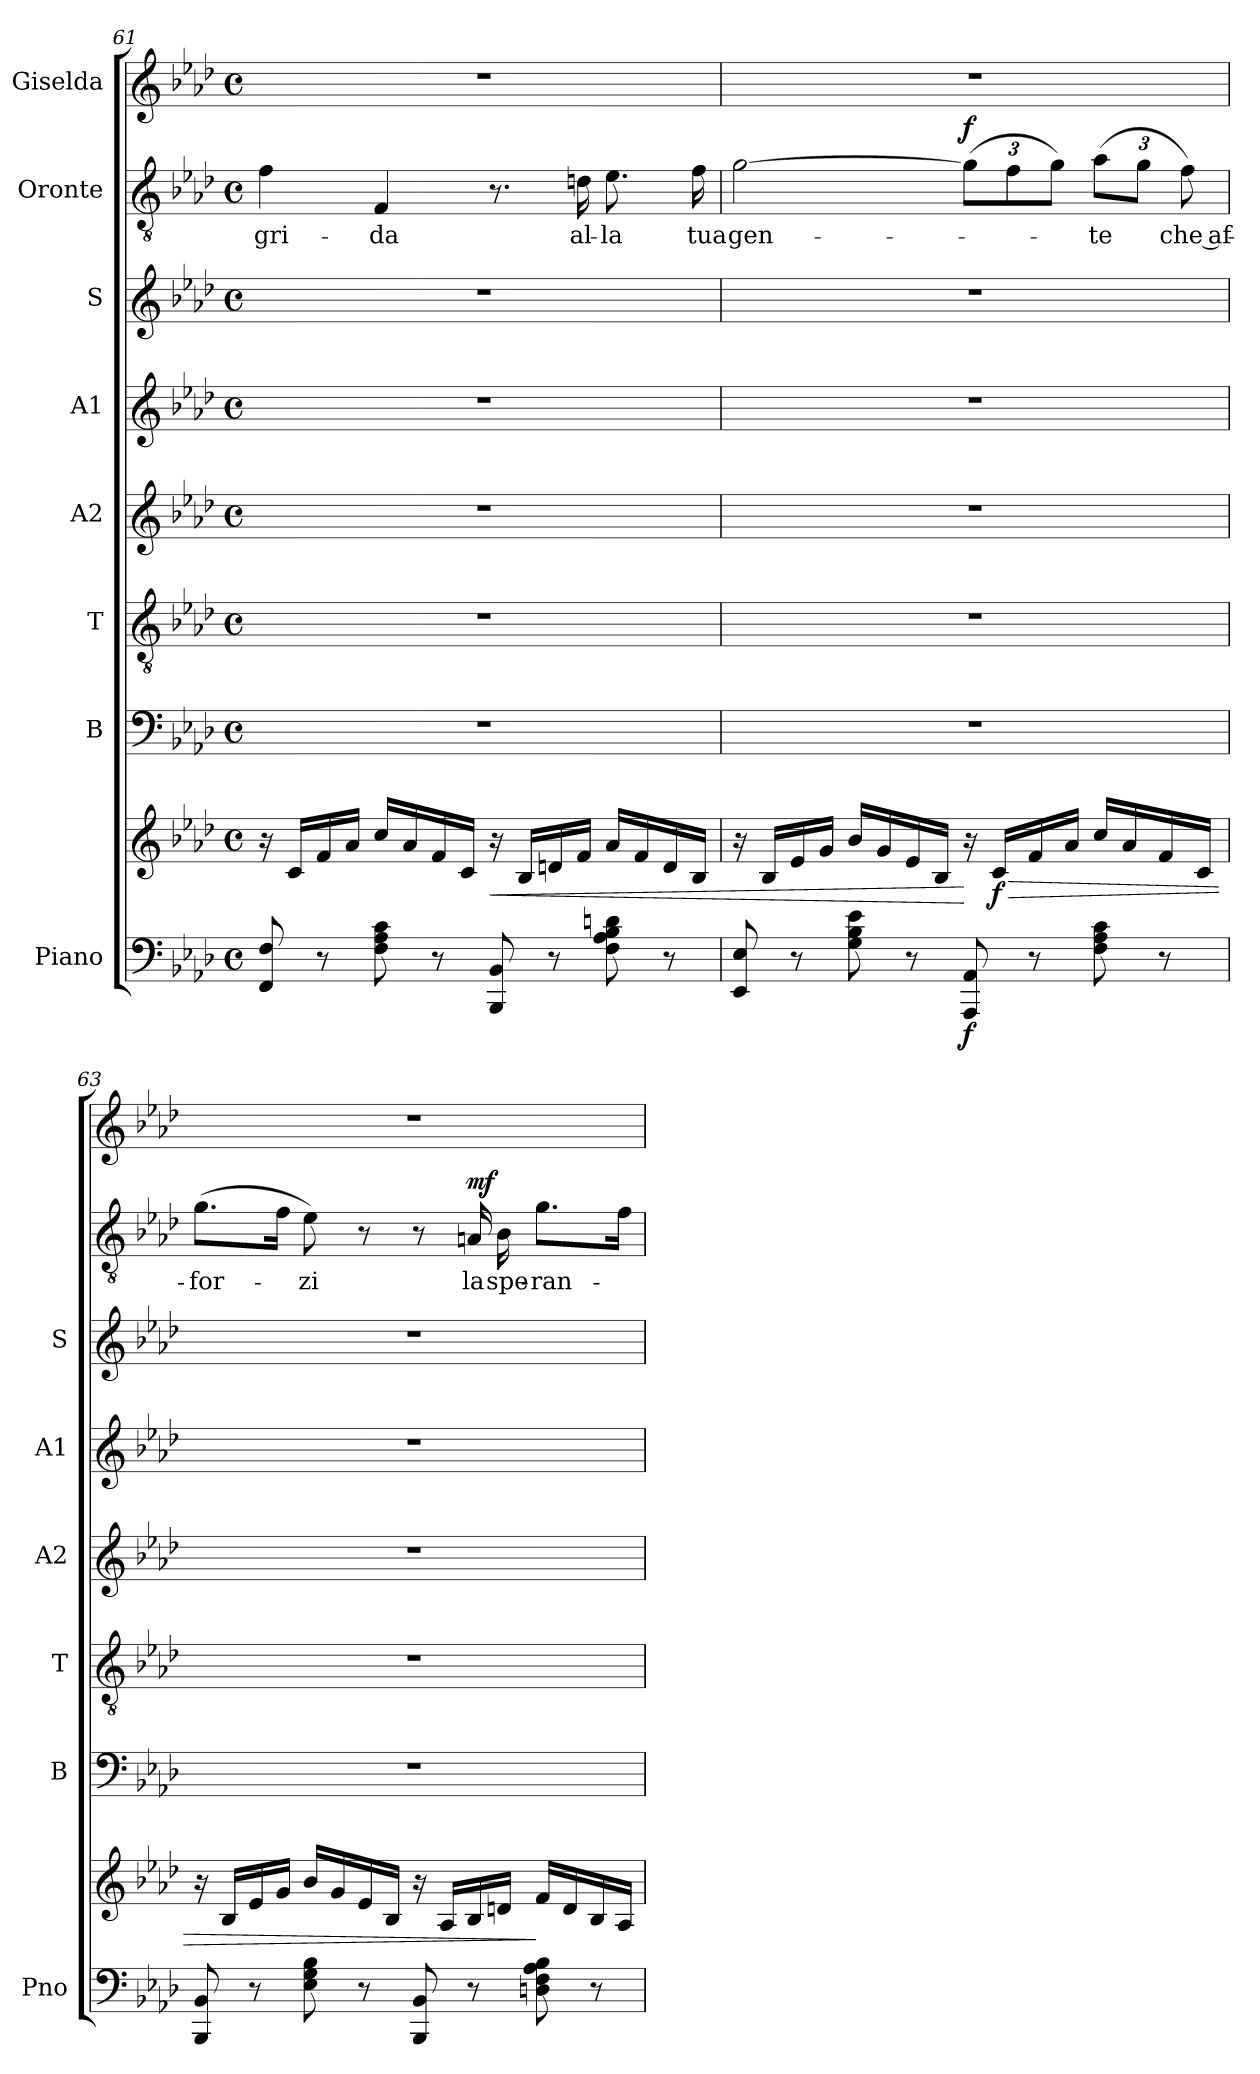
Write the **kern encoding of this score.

**kern	**kern	**dynam	**kern	**kern	**kern	**kern	**kern	**kern	**text	**dynam	**kern
*part8	*part8	*part8	*part7	*part6	*part5	*part4	*part3	*part2	*part2	*part2	*part1
*staff9	*staff8	*staff8/9	*staff7	*staff6	*staff5	*staff4	*staff3	*staff2	*staff2	*staff2	*staff1
*I"Piano	*	*	*I"B	*I"T	*I"A2	*I"A1	*I"S	*I"Oronte	*	*	*I"Giselda
*I'Pno	*	*	*I'B	*I'T	*I'A2	*I'A1	*I'S	*	*	*	*
!!LO:LB:g=z
*clefF4	*clefG2	*	*clefF4	*clefGv2	*clefG2	*clefG2	*clefG2	*clefGv2	*	*	*clefG2
*k[b-e-a-d-]	*k[b-e-a-d-]	*	*k[b-e-a-d-]	*k[b-e-a-d-]	*k[b-e-a-d-]	*k[b-e-a-d-]	*k[b-e-a-d-]	*k[b-e-a-d-]	*	*	*k[b-e-a-d-]
*M4/4	*M4/4	*	*M4/4	*M4/4	*M4/4	*M4/4	*M4/4	*M4/4	*	*	*M4/4
*met(c)	*met(c)	*	*met(c)	*met(c)	*met(c)	*met(c)	*met(c)	*met(c)	*	*	*met(c)
=61	=61	=61	=61	=61	=61	=61	=61	=61	=61	=61	=61
8FF/ 8F/	16r	.	1r	1r	1r	1r	1r	4f\	gri-	.	1r
.	16c/LL	.	.	.	.	.	.	.	.	.	.
8r	16f/	.	.	.	.	.	.	.	.	.	.
.	16a-/JJ	.	.	.	.	.	.	.	.	.	.
8F\ 8A-\ 8c\	16cc/LL	.	.	.	.	.	.	4F/	-da	.	.
.	16a-/	.	.	.	.	.	.	.	.	.	.
8r	16f/	.	.	.	.	.	.	.	.	.	.
.	16c/JJ	.	.	.	.	.	.	.	.	.	.
!	!	!LO:HP:b	!	!	!	!	!	!	!	!	!
8BBB-/ 8BB-/	16r	<	.	.	.	.	.	8.r	.	.	.
.	16B-/LL	.	.	.	.	.	.	.	.	.	.
8r	16dn/	.	.	.	.	.	.	.	.	.	.
.	16f/JJ	.	.	.	.	.	.	16dn\	al-	.	.
8F\ 8A-\ 8B-\ 8dn\	16a-/LL	.	.	.	.	.	.	8.e-\	-la	.	.
.	16f/	.	.	.	.	.	.	.	.	.	.
8r	16d/	.	.	.	.	.	.	.	.	.	.
.	16B-/JJ	.	.	.	.	.	.	16f\	tua	.	.
=62	=62	=62	=62	=62	=62	=62	=62	=62	=62	=62	=62
8EE-/ 8E-/	16r	.	1r	1r	1r	1r	1r	[2g\	gen-	.	1r
.	16B-/LL	.	.	.	.	.	.	.	.	.	.
8r	16e-/	.	.	.	.	.	.	.	.	.	.
.	16g/JJ	.	.	.	.	.	.	.	.	.	.
8G\ 8B-\ 8e-\	16b-/LL	.	.	.	.	.	.	.	.	.	.
.	16g/	.	.	.	.	.	.	.	.	.	.
8r	16e-/	.	.	.	.	.	.	.	.	.	.
.	16B-/JJ	.	.	.	.	.	.	.	.	.	.
*	*	*	*	*	*	*	*	*Xbrackettup	*	*	*
!	!	!LO:DY:n=1:b=2	!	!	!	!	!	!	!	!LO:DY:a	!
8AAA-/ 8AA-/	16r	[ f	.	.	.	.	.	(12g\L]	.	f	.
!	!	!LO:HP:b	!	!	!	!	!	!	!	!	!
!	!	!LO:DY:n=2:b	!	!	!	!	!	!	!	!	!
.	16c/LL	> f	.	.	.	.	.	.	.	.	.
.	.	.	.	.	.	.	.	12f\	.	.	.
8r	16f/	.	.	.	.	.	.	.	.	.	.
.	.	.	.	.	.	.	.	12g\J)	.	.	.
.	16a-/JJ	.	.	.	.	.	.	.	.	.	.
8F\ 8A-\ 8c\	16cc/LL	.	.	.	.	.	.	(12a-\L	-te	.	.
.	16a-/	.	.	.	.	.	.	.	.	.	.
.	.	.	.	.	.	.	.	12g\J	.	.	.
8r	16f/	.	.	.	.	.	.	.	.	.	.
.	.	.	.	.	.	.	.	12f\)	che af-	.	.
.	16c/JJ	.	.	.	.	.	.	.	.	.	.
=63	=63	=63	=63	=63	=63	=63	=63	=63	=63	=63	=63
8BBB-/ 8BB-/	16r	.	1r	1r	1r	1r	1r	(8.g\L	-for-	.	1r
.	16B-/LL	.	.	.	.	.	.	.	.	.	.
8r	16e-/	.	.	.	.	.	.	.	.	.	.
.	16g/JJ	.	.	.	.	.	.	16f\Jk	.	.	.
8E-\ 8G\ 8B-\	16b-/LL	.	.	.	.	.	.	8e-\)	-zi	.	.
.	16g/	.	.	.	.	.	.	.	.	.	.
8r	16e-/	.	.	.	.	.	.	8r	.	.	.
.	16B-/JJ	.	.	.	.	.	.	.	.	.	.
8BBB-/ 8BB-/	16r	.	.	.	.	.	.	8r	.	.	.
.	16A-/LL	.	.	.	.	.	.	.	.	.	.
!	!	!	!	!	!	!	!	!	!	!LO:DY:a	!
8r	16B-/	.	.	.	.	.	.	16An/	la	mf	.
.	16dn/JJ	.	.	.	.	.	.	16B-\	spe-	.	.
!	!	!LO:DY:n=1:b=2	!	!	!	!	!	!	!	!	!
!	!	!LO:DY:n=2:b	!	!	!	!	!	!	!	!	!
8Dn\ 8F\ 8A-\ 8B-\	16f/LL	] mf mf	.	.	.	.	.	8.g\L	-ran-	.	.
.	16d/	.	.	.	.	.	.	.	.	.	.
8r	16B-/	.	.	.	.	.	.	.	.	.	.
.	16A-/JJ	.	.	.	.	.	.	16f\Jk	.	.	.
=	=	=	=	=	=	=	=	=	=	=	=
*-	*-	*-	*-	*-	*-	*-	*-	*-	*-	*-	*-
